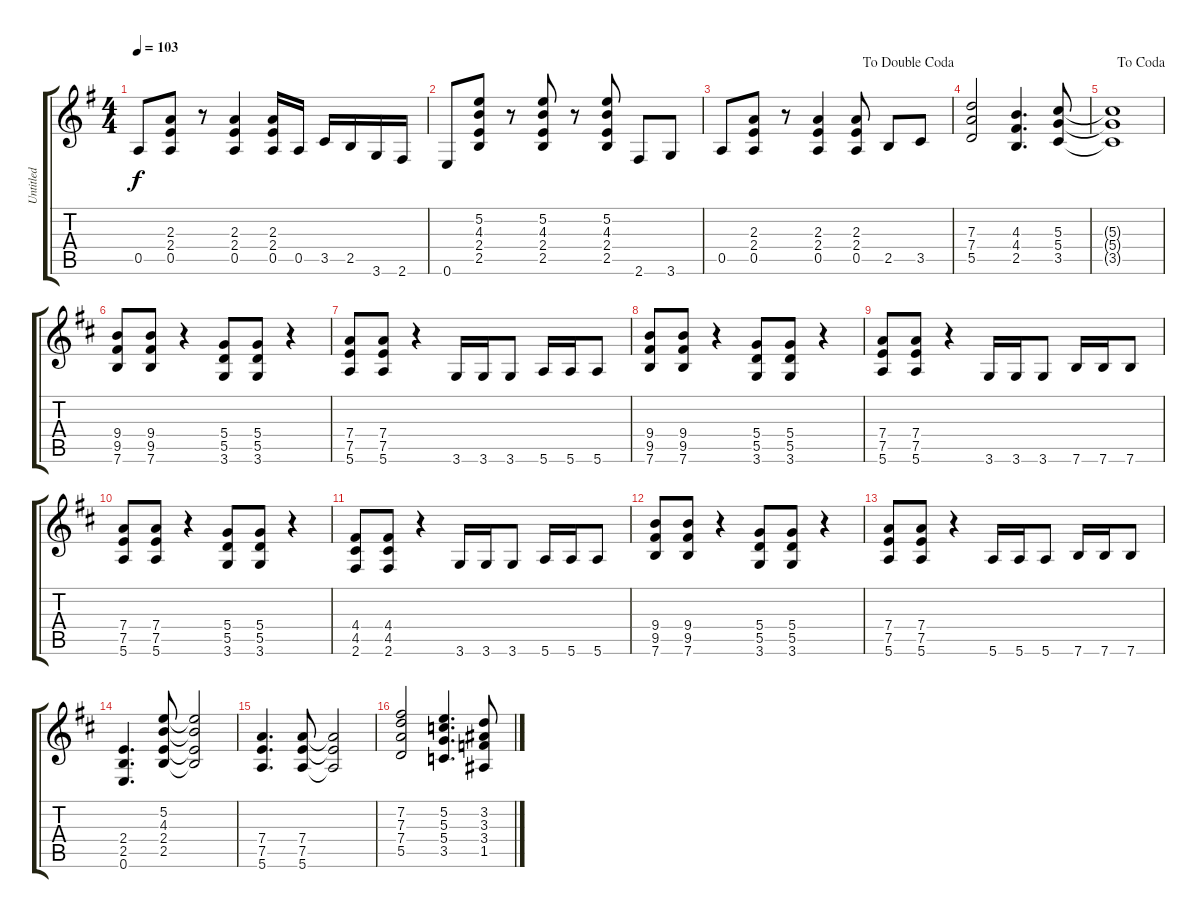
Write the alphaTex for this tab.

\track ("Untitled" "Untitled") {instrument distortionguitar}
\staff {score tabs}
\tuning (E4 B3 G3 D3 A2 E2) {hide}
\ts (4 4)
\tempo 103
\clef g2
\ks g
0.5.8{dy f} (2.3 2.4 0.5).8 r.8 (2.3 2.4 0.5).4 (2.3 2.4 0.5).16 0.5.16 3.5.16 2.5.16 3.6.16 2.6.16 |
0.6.8 (5.2 4.3 2.4 2.5).8 r.8 (5.2 4.3 2.4 2.5).8 r.8 (5.2 4.3 2.4 2.5).8 2.6.8 3.6.8 |
\jump dadoublecoda
0.5.8 (2.3 2.4 0.5).8 r.8 (2.3 2.4 0.5).4 (2.3 2.4 0.5).8 2.5.8 3.5.8 |
(7.3 7.4 5.5).2 (4.3 4.4 2.5).4{d} (5.3 5.4 3.5).8 |
\jump dacoda
(5.3{t} 5.4{t} 3.5{t}).1 |
\ks d
(9.4 9.5 7.6).8 (9.4 9.5 7.6).8 r.4 (5.4 5.5 3.6).8 (5.4 5.5 3.6).8 r.4 |
(7.4 7.5 5.6).8 (7.4 7.5 5.6).8 r.4 3.6.16 3.6.16 3.6.8 5.6.16 5.6.16 5.6.8 |
(9.4 9.5 7.6).8 (9.4 9.5 7.6).8 r.4 (5.4 5.5 3.6).8 (5.4 5.5 3.6).8 r.4 |
(7.4 7.5 5.6).8 (7.4 7.5 5.6).8 r.4 3.6.16 3.6.16 3.6.8 7.6.16 7.6.16 7.6.8 |
(7.4 7.5 5.6).8 (7.4 7.5 5.6).8 r.4 (5.4 5.5 3.6).8 (5.4 5.5 3.6).8 r.4 |
(4.4 4.5 2.6).8 (4.4 4.5 2.6).8 r.4 3.6.16 3.6.16 3.6.8 5.6.16 5.6.16 5.6.8 |
(9.4 9.5 7.6).8 (9.4 9.5 7.6).8 r.4 (5.4 5.5 3.6).8 (5.4 5.5 3.6).8 r.4 |
(7.4 7.5 5.6).8 (7.4 7.5 5.6).8 r.4 5.6.16 5.6.16 5.6.8 7.6.16 7.6.16 7.6.8 |
(2.4 2.5 0.6).4{d} (5.2 4.3 2.4 2.5).8 (5.2{t} 4.3{t} 2.4{t} 2.5{t}).2 |
(7.4 7.5 5.6).4{d} (7.4 7.5 5.6).8 (7.4{t} 7.5{t} 5.6{t}).2 |
(7.2 7.3 7.4 5.5).2 (5.2 5.3 5.4 3.5).4{d} (3.2 3.3 3.4 1.5).8
